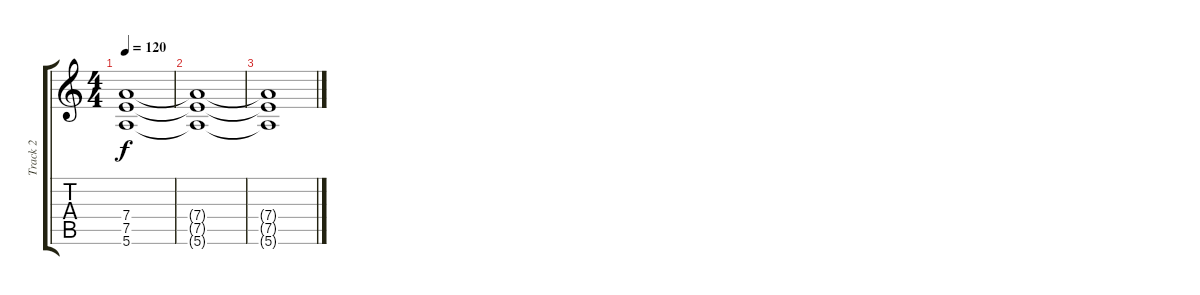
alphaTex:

\track ("Track 2" "Track 2") {instrument overdrivenguitar}
\staff {score tabs}
\tuning (E4 B3 G3 D3 A2 E2) {hide}
\ts (4 4)
\tempo 120
\clef g2
\ks c
(7.4{t} 7.5{t} 5.6{t}).1{dy f} |
(7.4{t} 7.5{t} 5.6{t}).1{volume 0} |
(7.4{t} 7.5{t} 5.6{t}).1
